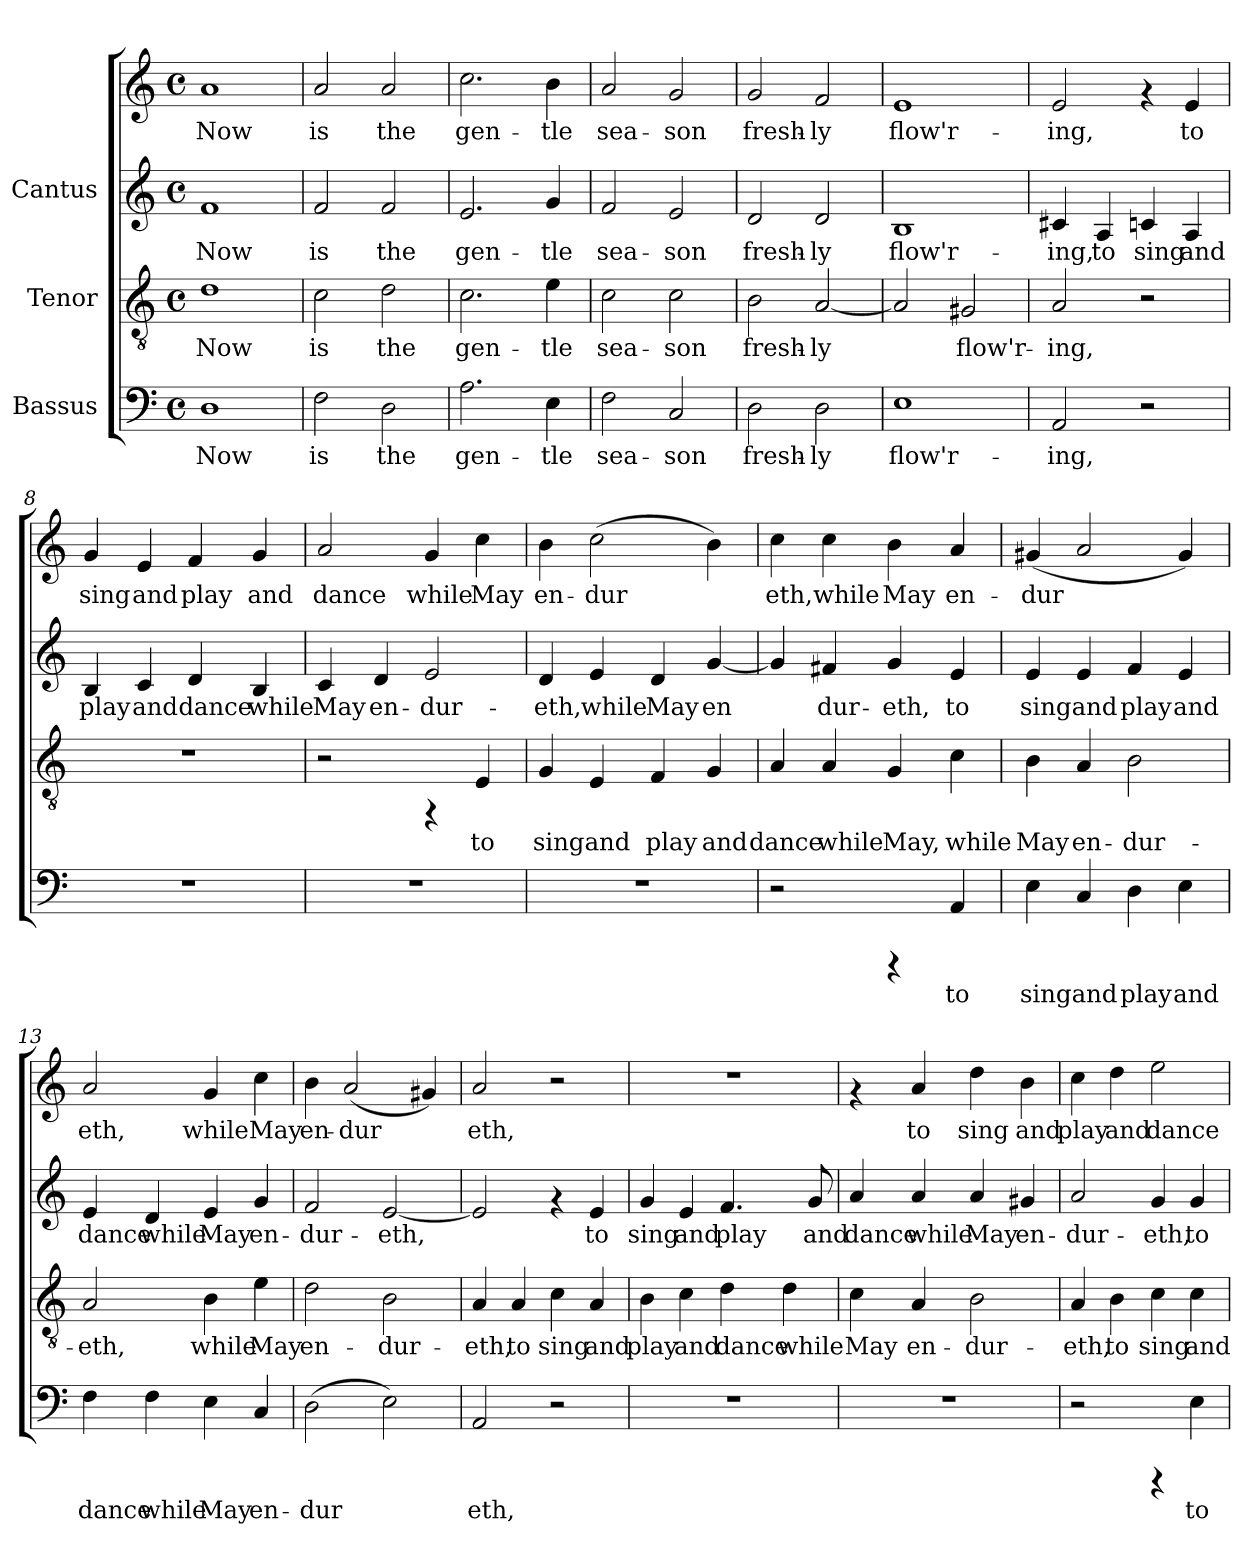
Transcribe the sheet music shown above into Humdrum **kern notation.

**kern	**text	**kern	**text	**kern	**text	**kern	**text
*part3	*part3	*part2	*part2	*part1	*part1	*part1	*part1
*staff4	*staff4	*staff3	*staff3	*staff2	*staff2	*staff1	*staff1
*I"Bassus	*	*I"Tenor	*	*I"Cantus	*	*	*
!!LO:PB:g=z
*stria5	*	*stria5	*	*stria5	*	*stria5	*
*clefF4	*	*clefGv2	*	*clefG2	*	*clefG2	*
*M4/4	*	*M4/4	*	*M4/4	*	*M4/4	*
*met(c)	*	*met(c)	*	*met(c)	*	*met(c)	*
*MM156	*	*MM156	*	*MM156	*	*MM156	*
=1	=1	=1	=1	=1	=1	=1	=1
!	!LO:LY:b:cj	!	!LO:LY:b:cj	!	!LO:LY:b:cj	!	!LO:LY:b:cj
1D	Now	1d	Now	1f	Now	1a	Now
=2	=2	=2	=2	=2	=2	=2	=2
!	!LO:LY:b:cj	!	!LO:LY:b:cj	!	!LO:LY:b:cj	!	!LO:LY:b:cj
2F\	is	2c\	is	2f/	is	2a/	is
!	!LO:LY:b:cj	!	!LO:LY:b:cj	!	!LO:LY:b:cj	!	!LO:LY:b:cj
2D\	the	2d\	the	2f/	the	2a/	the
=3	=3	=3	=3	=3	=3	=3	=3
!	!LO:LY:b:cj	!	!LO:LY:b:cj	!	!LO:LY:b:cj	!	!LO:LY:b:cj
2.A\	gen-	2.c\	gen-	2.e/	gen-	2.cc\	gen-
!	!LO:LY:b:cj	!	!LO:LY:b:cj	!	!LO:LY:b:cj	!	!LO:LY:b:cj
4E\	-tle	4e\	-tle	4g/	-tle	4b\	-tle
=4	=4	=4	=4	=4	=4	=4	=4
!	!LO:LY:b:cj	!	!LO:LY:b:cj	!	!LO:LY:b:cj	!	!LO:LY:b:cj
2F\	sea-	2c\	sea-	2f/	sea-	2a/	sea-
!	!LO:LY:b:cj	!	!LO:LY:b:cj	!	!LO:LY:b:cj	!	!LO:LY:b:cj
2C/	-son	2c\	-son	2e/	-son	2g/	-son
=5	=5	=5	=5	=5	=5	=5	=5
!	!LO:LY:b:cj	!	!LO:LY:b:cj	!	!LO:LY:b:cj	!	!LO:LY:b:cj
2D\	fresh-	2B\	fresh-	2d/	fresh-	2g/	fresh-
!	!LO:LY:b:cj	!	!LO:LY:b:cj	!	!LO:LY:b:cj	!	!LO:LY:b:cj
2D\	-ly	[<2A/	-ly	2d/	-ly	2f/	-ly
=6	=6	=6	=6	=6	=6	=6	=6
!	!LO:LY:b:cj	!	!LO:LY:b:cj	!	!LO:LY:b:cj	!	!LO:LY:b:cj
1E	flow'r-	2A/]	.	1B	-flow'r-	1e	flow'r-
!	!	!	!LO:LY:b:cj	!	!	!	!
.	.	2G#X/	flow'r-	.	.	.	.
=7	=7	=7	=7	=7	=7	=7	=7
!	!LO:LY:b:cj	!	!LO:LY:b:cj	!	!LO:LY:b:cj	!	!LO:LY:b:cj
2AA/	-ing,	2A/	-ing,	4c#X/	ing,	2e/	-ing,
!	!	!	!	!	!LO:LY:b:cj	!	!
.	.	.	.	4A/	to	.	.
!	!	!	!	!	!LO:LY:b:cj	!	!
2r	.	2r	.	4cn/	sing	4rf	.
!	!	!	!	!	!LO:LY:b:cj	!	!LO:LY:b:cj
.	.	.	.	4A/	and	4e/	to
!!LO:LB:g=z
=8	=8	=8	=8	=8	=8	=8	=8
!	!	!	!	!	!LO:LY:b:cj	!	!LO:LY:b:cj
1r	.	1r	.	4B/	play	4g/	sing
!	!	!	!	!	!LO:LY:b:cj	!	!LO:LY:b:cj
.	.	.	.	4c/	and	4e/	and
!	!	!	!	!	!LO:LY:b:cj	!	!LO:LY:b:cj
.	.	.	.	4d/	dance	4f/	play
!	!	!	!	!	!LO:LY:b:cj	!	!LO:LY:b:cj
.	.	.	.	4B/	while	4g/	and
=9	=9	=9	=9	=9	=9	=9	=9
!	!	!	!	!	!LO:LY:b:cj	!	!LO:LY:b:cj
1r	.	2r	.	4c/	May	2a/	dance
!	!	!	!	!	!LO:LY:b:cj	!	!
.	.	.	.	4d/	en-	.	.
!	!	!	!	!	!LO:LY:b:cj	!	!LO:LY:b:cj
.	.	4rFF	.	2e/	-dur-	4g/	while
!	!	!	!LO:LY:b:cj	!	!	!	!LO:LY:b:cj
.	.	4E/	to	.	.	4cc\	May
=10	=10	=10	=10	=10	=10	=10	=10
!	!	!	!LO:LY:b:cj	!	!LO:LY:b:cj	!	!LO:LY:b:cj
1r	.	4G/	sing	4d/	-eth,	4b\	-en-
!	!	!	!LO:LY:b:cj	!	!LO:LY:b:cj	!	!LO:LY:b:cj
.	.	4E/	and	4e/	while	(>2cc\	-dur-
!	!	!	!LO:LY:b:cj	!	!LO:LY:b:cj	!	!
.	.	4F/	play	4d/	May	.	.
!	!	!	!LO:LY:b:cj	!	!LO:LY:b:cj	!	!LO:LY:b:cj
.	.	4G/	and	[<4g/	en-	4b\)	--
=11	=11	=11	=11	=11	=11	=11	=11
!	!	!	!LO:LY:b:cj	!	!LO:LY:b:cj	!	!LO:LY:b:cj
2r	.	4A/	dance	4g/]	-	4cc\	-eth,
!	!	!	!LO:LY:b:cj	!	!LO:LY:b:cj	!	!LO:LY:b:cj
.	.	4A/	while	4f#X/	dur-	4cc\	while
!	!	!	!LO:LY:b:cj	!	!LO:LY:b:cj	!	!LO:LY:b:cj
4rCCC	.	4G/	May,	4g/	-eth,	4b\	May
!	!LO:LY:b:cj	!	!LO:LY:b:cj	!	!LO:LY:b:cj	!	!LO:LY:b:cj
4AA/	to	4c\	while	4e/	to	4a/	en-
!!LO:LB:g=z
=12	=12	=12	=12	=12	=12	=12	=12
!	!LO:LY:b:cj	!	!LO:LY:b:cj	!	!LO:LY:b:cj	!	!LO:LY:b:cj
4E\	sing	4B\	May	4e/	-sing	(<4g#X/	dur-
!	!LO:LY:b:cj	!	!LO:LY:b:cj	!	!LO:LY:b:cj	!	!LO:LY:b:cj
4C/	and	4A/	en-	4e/	and	2a/	--
!	!LO:LY:b:cj	!	!LO:LY:b:cj	!	!LO:LY:b:cj	!	!
4D\	play	2B\	-dur-	4f/	play	.	.
!	!LO:LY:b:cj	!	!	!	!LO:LY:b:cj	!	!LO:LY:b:cj
4E\	and	.	.	4e/	and	4g#/)	--
=13	=13	=13	=13	=13	=13	=13	=13
!	!LO:LY:b:cj	!	!LO:LY:b:cj	!	!LO:LY:b:cj	!	!LO:LY:b:cj
4F\	dance	2A/	-eth,	4e/	dance	2a/	eth,
!	!LO:LY:b:cj	!	!	!	!LO:LY:b:cj	!	!
4F\	while	.	.	4d/	while	.	.
!	!LO:LY:b:cj	!	!LO:LY:b:cj	!	!LO:LY:b:cj	!	!LO:LY:b:cj
4E\	May	4B\	while	4e/	May	4g/	while
!	!LO:LY:b:cj	!	!LO:LY:b:cj	!	!LO:LY:b:cj	!	!LO:LY:b:cj
4C/	en-	4e\	May	4g/	en-	4cc\	May
=14	=14	=14	=14	=14	=14	=14	=14
!	!LO:LY:b:cj	!	!LO:LY:b:cj	!	!LO:LY:b:cj	!	!LO:LY:b:cj
(>2D\	-dur-	2d\	en-	2f/	-dur-	4b\	-en-
!	!	!	!	!	!	!	!LO:LY:b:cj
.	.	.	.	.	.	(<2a/	-dur-
!	!LO:LY:b:cj	!	!LO:LY:b:cj	!	!LO:LY:b:cj	!	!
2E\)	--	2B\	-dur-	[<2e/	-eth,	.	.
!	!	!	!	!	!	!	!LO:LY:b:cj
.	.	.	.	.	.	4g#X/)	--
=15	=15	=15	=15	=15	=15	=15	=15
!	!LO:LY:b:cj	!	!LO:LY:b:cj	!	!LO:LY:b:cj	!	!LO:LY:b:cj
2AA/	-eth,	4A/	-eth,	2e/]	.	2a/	eth,
!	!	!	!LO:LY:b:cj	!	!	!	!
.	.	4A/	to	.	.	.	.
!	!	!	!LO:LY:b:cj	!	!	!	!
2r	.	4c\	sing	4rf	.	2r	.
!	!	!	!LO:LY:b:cj	!	!LO:LY:b:cj	!	!
.	.	4A/	and	4e/	to	.	.
!!LO:PB:g=z
=16	=16	=16	=16	=16	=16	=16	=16
!	!	!	!LO:LY:b:cj	!	!LO:LY:b:cj	!	!
1r	.	4B\	play	4g/	sing	1r	.
!	!	!	!LO:LY:b:cj	!	!LO:LY:b:cj	!	!
.	.	4c\	and	4e/	and	.	.
!	!	!	!LO:LY:b:cj	!	!LO:LY:b:cj	!	!
.	.	4d\	dance	4.f/	play	.	.
!	!	!	!LO:LY:b:cj	!	!	!	!
.	.	4d\	while	.	.	.	.
!	!	!	!	!	!LO:LY:b:cj	!	!
.	.	.	.	8g/	and	.	.
=17	=17	=17	=17	=17	=17	=17	=17
!	!	!	!LO:LY:b:cj	!	!LO:LY:b:cj	!	!
1r	.	4c\	May	4a/	dance	4rf	.
!	!	!	!LO:LY:b:cj	!	!LO:LY:b:cj	!	!LO:LY:b:cj
.	.	4A/	en-	4a/	while	4a/	to
!	!	!	!LO:LY:b:cj	!	!LO:LY:b:cj	!	!LO:LY:b:cj
.	.	2B\	-dur-	4a/	May	4dd\	sing
!	!	!	!	!	!LO:LY:b:cj	!	!LO:LY:b:cj
.	.	.	.	4g#X/	en-	4b\	and
=18	=18	=18	=18	=18	=18	=18	=18
!	!	!	!LO:LY:b:cj	!	!LO:LY:b:cj	!	!LO:LY:b:cj
2r	.	4A/	-eth,	2a/	dur-	4cc\	-play
!	!	!	!LO:LY:b:cj	!	!	!	!LO:LY:b:cj
.	.	4B\	to	.	.	4dd\	and
!	!	!	!LO:LY:b:cj	!	!LO:LY:b:cj	!	!LO:LY:b:cj
4rCCC	.	4c\	sing	4g/	-eth,	2ee\	dance
!	!LO:LY:b:cj	!	!LO:LY:b:cj	!	!LO:LY:b:cj	!	!
4E\	to	4c\	and	4g/	to	.	.
=	=	=	=	=	=	=	=
*-	*-	*-	*-	*-	*-	*-	*-
